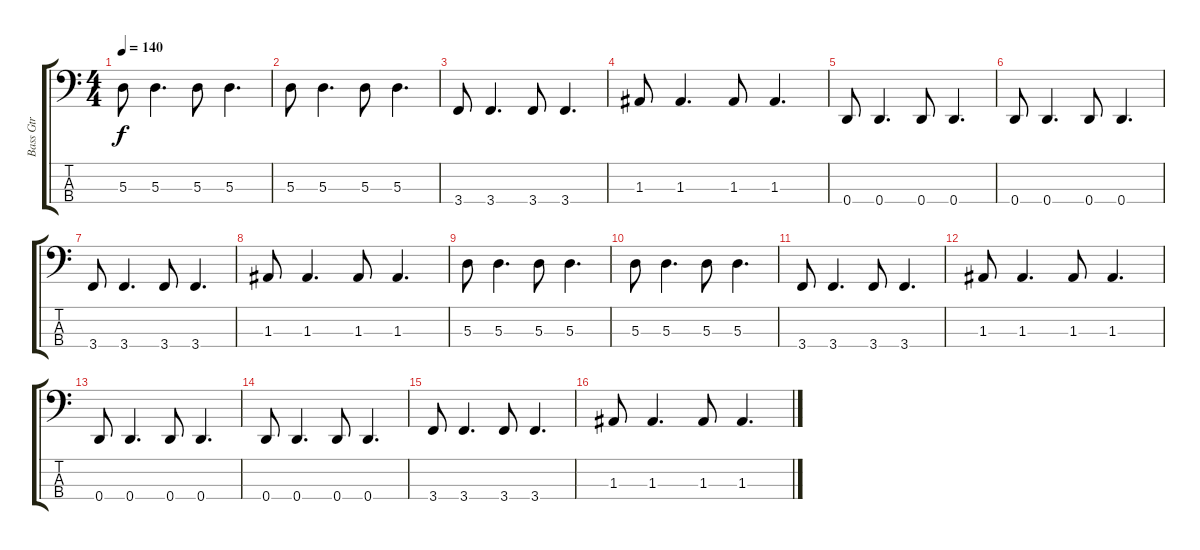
\track ("Bass Gtr" "Bass Gtr") {instrument electricbassfinger}
\staff {score tabs}
\tuning (G2 D2 A1 D1) {hide}
\ts (4 4)
\tempo 140
\clef f4
\ks c
5.3.8{dy f} 5.3.4{d} 5.3.8 5.3.4{d} |
5.3.8 5.3.4{d} 5.3.8 5.3.4{d} |
3.4.8 3.4.4{d} 3.4.8 3.4.4{d} |
1.3.8 1.3.4{d} 1.3.8 1.3.4{d} |
0.4.8 0.4.4{d} 0.4.8 0.4.4{d} |
0.4.8 0.4.4{d} 0.4.8 0.4.4{d} |
3.4.8 3.4.4{d} 3.4.8 3.4.4{d} |
1.3.8 1.3.4{d} 1.3.8 1.3.4{d} |
5.3.8 5.3.4{d} 5.3.8 5.3.4{d} |
5.3.8 5.3.4{d} 5.3.8 5.3.4{d} |
3.4.8 3.4.4{d} 3.4.8 3.4.4{d} |
1.3.8 1.3.4{d} 1.3.8 1.3.4{d} |
0.4.8 0.4.4{d} 0.4.8 0.4.4{d} |
0.4.8 0.4.4{d} 0.4.8 0.4.4{d} |
3.4.8 3.4.4{d} 3.4.8 3.4.4{d} |
1.3.8 1.3.4{d} 1.3.8 1.3.4{d}
